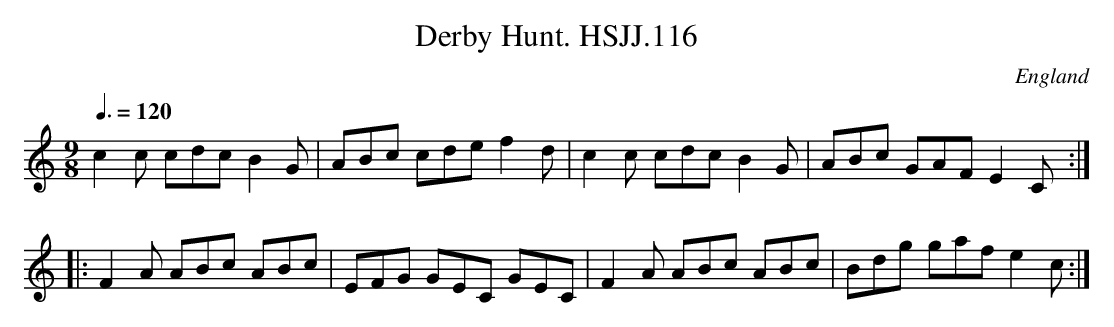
X:1
T:Derby Hunt. HSJJ.116
L:1/8
M:9/8
O:England
Q:3/8=120
K:C
c2c cdcB2G|ABc cdef2d|c2c cdcB2G|ABc GAFE2C:|!
|:F2A ABc ABc|EFG GEC GEC|F2A ABc ABc|Bdg gafe2c:|
